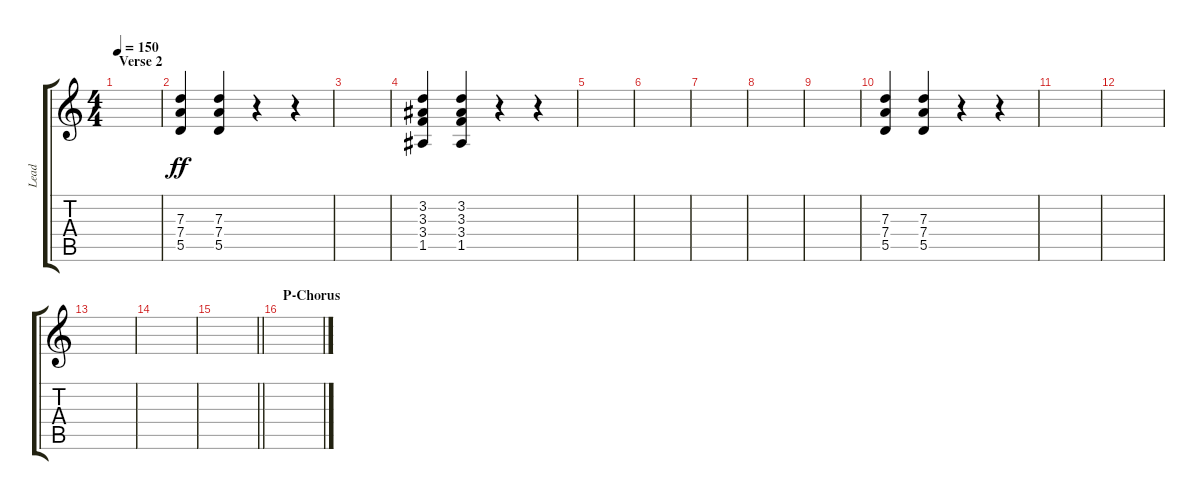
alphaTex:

\track ("Lead" "Lead") {instrument distortionguitar}
\staff {score tabs}
\tuning (E4 B3 G3 D3 A2 E2) {hide}
\ts (4 4)
\section ("" "Verse 2")
\tempo 150
\clef g2
\ks c
|
(7.3 7.4 5.5).4{dy ff} (7.3 7.4 5.5).4 r.4 r.4 |
|
(3.2 3.3 3.4 1.5).4 (3.2 3.3 3.4 1.5).4 r.4 r.4 |
|
|
|
|
|
(7.3 7.4 5.5).4 (7.3 7.4 5.5).4 r.4 r.4 |
|
|
|
|
\barLineRight lightlight
|
\section ("" "P-Chorus")
